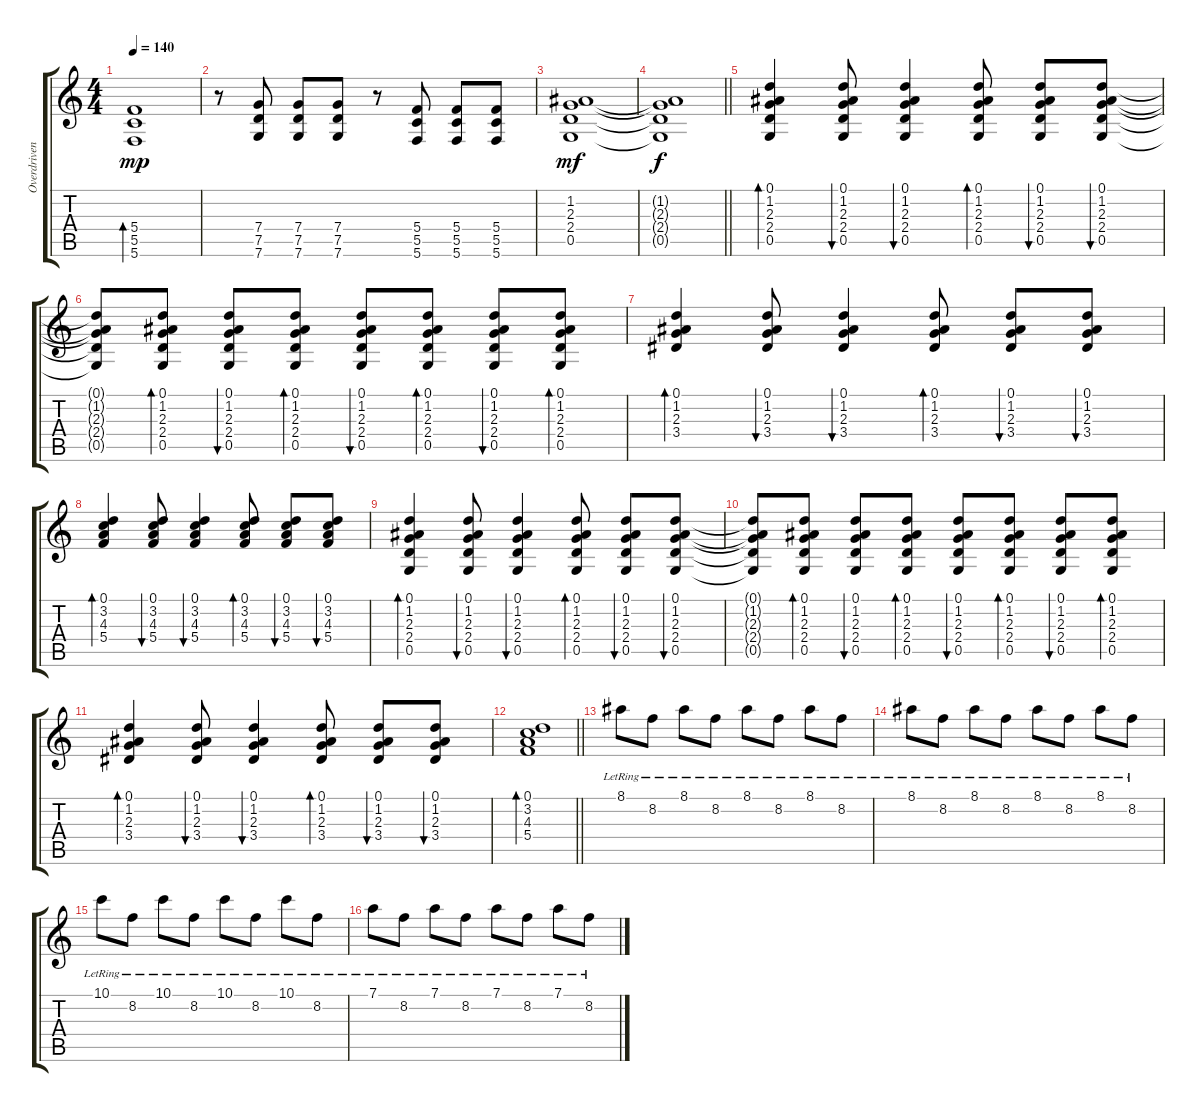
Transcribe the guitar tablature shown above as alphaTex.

\track ("Overdriven" "Overdriven") {instrument overdrivenguitar}
\staff {score tabs}
\tuning (D4 A3 F3 C3 G2 C2) {hide}
\ts (4 4)
\tempo 140
\clef g2
\ks c
(5.4 5.5 5.6).1{bd 30 dy mp} |
r.8 (7.4 7.5 7.6).8 (7.4 7.5 7.6).8 (7.4 7.5 7.6).8 r.8 (5.4 5.5 5.6).8 (5.4 5.5 5.6).8 (5.4 5.5 5.6).8 |
(1.2 2.3 2.4 0.5).1{dy mf} |
\barLineRight lightlight
(1.2{t} 2.3{t} 2.4{t} 0.5{t}).1{dy f} |
(0.1 1.2 2.3 2.4 0.5).4{bd 120} (0.1 1.2 2.3 2.4 0.5).8{bu 120} (0.1 1.2 2.3 2.4 0.5).4{bu 120} (0.1 1.2 2.3 2.4 0.5).8{bd 120} (0.1 1.2 2.3 2.4 0.5).8{bu 120} (0.1 1.2 2.3 2.4 0.5).8{bu 120} |
(0.1{t} 1.2{t} 2.3{t} 2.4{t} 0.5{t}).8 (0.1 1.2 2.3 2.4 0.5).8{bd 120} (0.1 1.2 2.3 2.4 0.5).8{bu 120} (0.1 1.2 2.3 2.4 0.5).8{bd 120} (0.1 1.2 2.3 2.4 0.5).8{bu 120} (0.1 1.2 2.3 2.4 0.5).8{bd 120} (0.1 1.2 2.3 2.4 0.5).8{bu 120} (0.1 1.2 2.3 2.4 0.5).8{bd 120} |
(0.1 1.2 2.3 3.4).4{bd 120} (0.1 1.2 2.3 3.4).8{bu 120} (0.1 1.2 2.3 3.4).4{bu 120} (0.1 1.2 2.3 3.4).8{bd 120} (0.1 1.2 2.3 3.4).8{bu 120} (0.1 1.2 2.3 3.4).8{bu 120} |
(0.1 3.2 4.3 5.4).4{bd 120} (0.1 3.2 4.3 5.4).8{bu 120} (0.1 3.2 4.3 5.4).4{bu 120} (0.1 3.2 4.3 5.4).8{bd 120} (0.1 3.2 4.3 5.4).8{bu 120} (0.1 3.2 4.3 5.4).8{bu 120} |
(0.1 1.2 2.3 2.4 0.5).4{bd 120} (0.1 1.2 2.3 2.4 0.5).8{bu 120} (0.1 1.2 2.3 2.4 0.5).4{bu 120} (0.1 1.2 2.3 2.4 0.5).8{bd 120} (0.1 1.2 2.3 2.4 0.5).8{bu 120} (0.1 1.2 2.3 2.4 0.5).8{bu 120} |
(0.1{t} 1.2{t} 2.3{t} 2.4{t} 0.5{t}).8 (0.1 1.2 2.3 2.4 0.5).8{bd 120} (0.1 1.2 2.3 2.4 0.5).8{bu 120} (0.1 1.2 2.3 2.4 0.5).8{bd 120} (0.1 1.2 2.3 2.4 0.5).8{bu 120} (0.1 1.2 2.3 2.4 0.5).8{bd 120} (0.1 1.2 2.3 2.4 0.5).8{bu 120} (0.1 1.2 2.3 2.4 0.5).8{bd 120} |
(0.1 1.2 2.3 3.4).4{bd 120} (0.1 1.2 2.3 3.4).8{bu 120} (0.1 1.2 2.3 3.4).4{bu 120} (0.1 1.2 2.3 3.4).8{bd 120} (0.1 1.2 2.3 3.4).8{bu 120} (0.1 1.2 2.3 3.4).8{bu 120} |
\barLineRight lightlight
(0.1 3.2 4.3 5.4).1{bd 120} |
8.1{lr}.8 8.2{lr}.8 8.1{lr}.8 8.2{lr}.8 8.1{lr}.8 8.2{lr}.8 8.1{lr}.8 8.2{lr}.8 |
8.1{lr}.8 8.2{lr}.8 8.1{lr}.8 8.2{lr}.8 8.1{lr}.8 8.2{lr}.8 8.1{lr}.8 8.2{lr}.8 |
10.1{lr}.8 8.2{lr}.8 10.1{lr}.8 8.2{lr}.8 10.1{lr}.8 8.2{lr}.8 10.1{lr}.8 8.2{lr}.8 |
7.1{lr}.8 8.2{lr}.8 7.1{lr}.8 8.2{lr}.8 7.1{lr}.8 8.2{lr}.8 7.1{lr}.8 8.2{lr}.8
